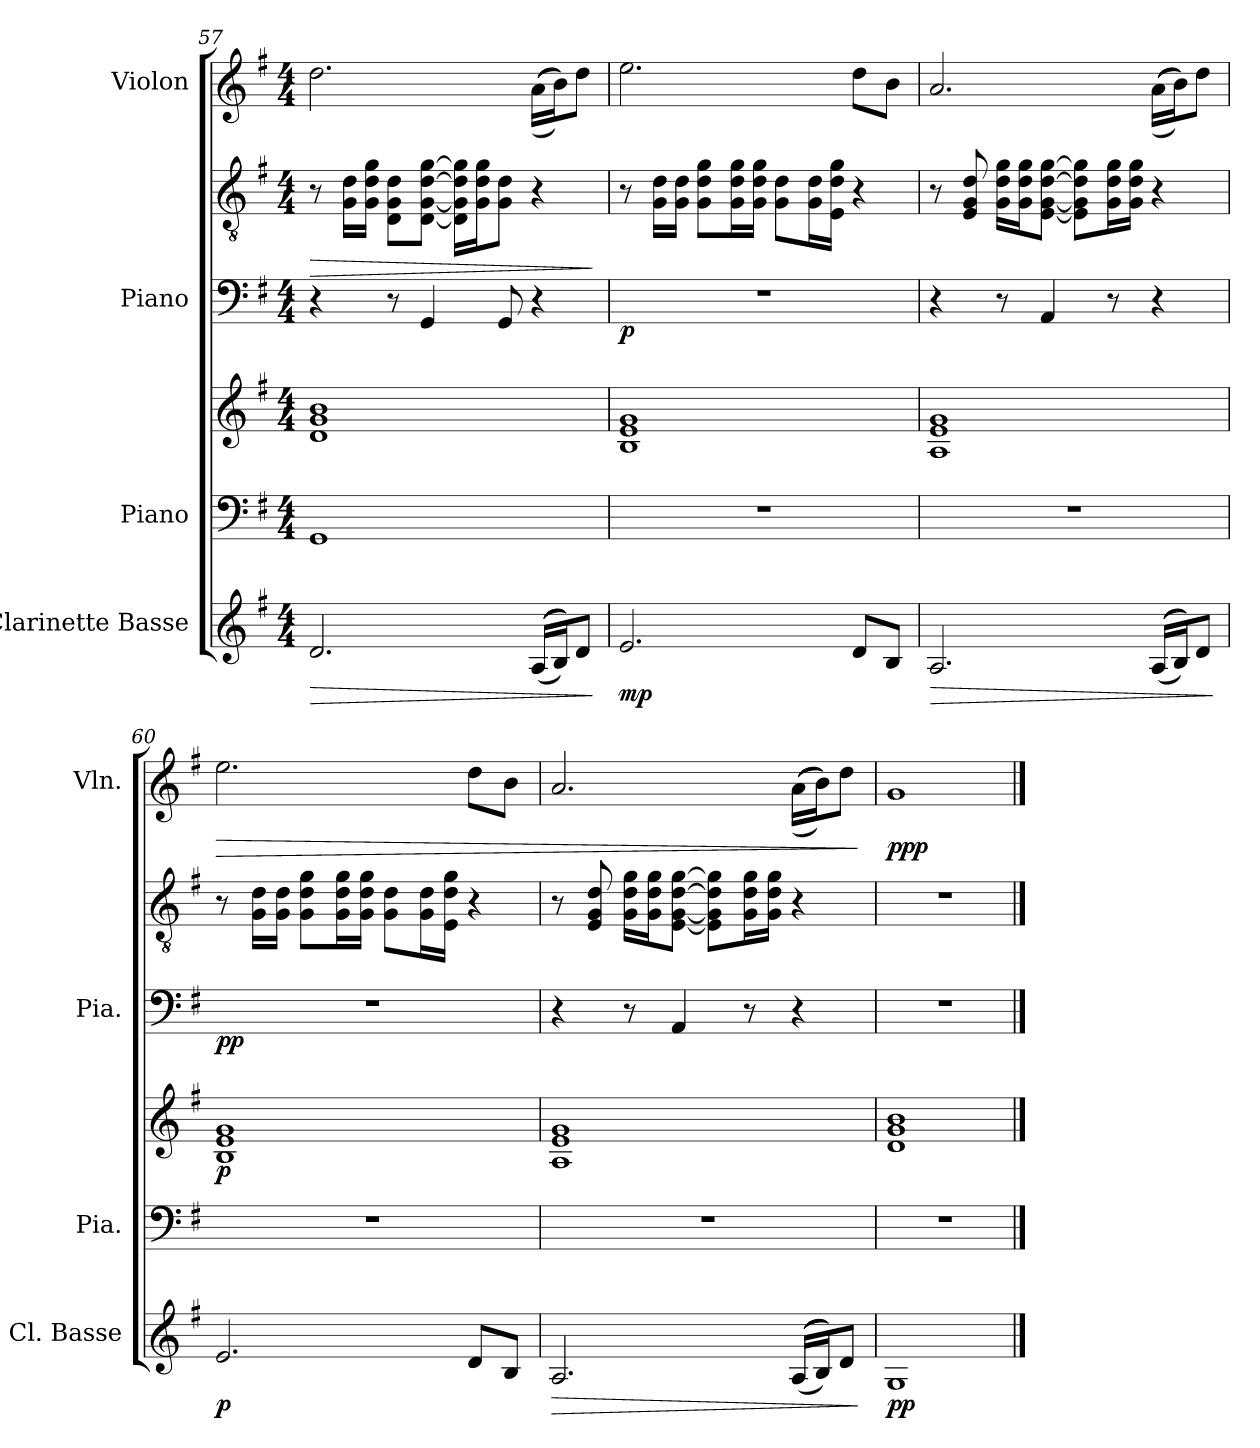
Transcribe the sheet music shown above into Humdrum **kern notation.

**kern	**dynam	**kern	**kern	**dynam	**kern	**kern	**dynam	**kern	**dynam
*part4	*part4	*part3	*part3	*part3	*part2	*part2	*part2	*part1	*part1
*staff6	*staff6	*staff5	*staff4	*staff4/5	*staff3	*staff2	*staff2/3	*staff1	*staff1
*I"Clarinette Basse	*	*I"Piano	*	*	*I"Piano	*	*	*I"Violon	*
*I'Cl. Basse	*	*I'Pia.	*	*	*I'Pia.	*	*	*I'Vln.	*
*clefG2	*	*clefF4	*clefG2	*	*clefF4	*clefGv2	*	*clefG2	*
*ITrd8c14	*	*	*	*	*	*	*	*	*
*k[f#]	*	*k[f#]	*k[f#]	*	*k[f#]	*k[f#]	*	*k[f#]	*
*M4/4	*	*M4/4	*M4/4	*	*M4/4	*M4/4	*	*M4/4	*
=57	=57	=57	=57	=57	=57	=57	=57	=57	=57
!	!LO:HP:b	!	!	!	!	!	!LO:HP:b	!	!
2.D/	>	1GG	1d 1g 1b	.	4r	8r	>	2.dd\	.
.	.	.	.	.	.	16G\ 16d\LL	.	.	.
.	.	.	.	.	.	16G\ 16d\ 16g\JJ	.	.	.
.	.	.	.	.	8r	8D\ 8G\ 8d\L	.	.	.
.	.	.	.	.	4GG/	[8D\ [8G\ [8d\ [8g\J	.	.	.
.	.	.	.	.	.	16D\] 16G\] 16d\] 16g\]LL	.	.	.
.	.	.	.	.	.	16G\ 16d\ 16g\J	.	.	.
.	.	.	.	.	8GG/	8G\ 8d\J	.	.	.
(<(<(<(<16AA/LL	.	.	.	.	4r	4r	.	(>(>(>(>16a\LL	.
16BB/J))))	.	.	.	.	.	.	.	16b\J))))	.
8D/J	.	.	.	.	.	.	.	8dd\J	.
.	]	.	.	.	.	.	]	.	.
=58	=58	=58	=58	=58	=58	=58	=58	=58	=58
!	!LO:DY:b	!	!	!	!	!	!LO:DY:b=2	!	!
2.E/	mp	1r	1B 1e 1g	.	1r	8r	p	2.ee\	.
.	.	.	.	.	.	16G\ 16d\LL	.	.	.
.	.	.	.	.	.	16G\ 16d\JJ	.	.	.
.	.	.	.	.	.	8G\ 8d\ 8g\L	.	.	.
.	.	.	.	.	.	16G\ 16d\ 16g\L	.	.	.
.	.	.	.	.	.	16G\ 16d\ 16g\JJ	.	.	.
.	.	.	.	.	.	8G\ 8d\L	.	.	.
.	.	.	.	.	.	16G\ 16d\L	.	.	.
.	.	.	.	.	.	16E\ 16d\ 16g\JJ	.	.	.
8D/L	.	.	.	.	.	4r	.	8dd\L	.
8BB/J	.	.	.	.	.	.	.	8b\J	.
!!LO:PB:g=z
=59	=59	=59	=59	=59	=59	=59	=59	=59	=59
!	!LO:HP:b	!	!	!	!	!	!	!	!
2.AA/	>	1r	1A 1e 1g	.	4r	8r	.	2.a/	.
.	.	.	.	.	.	8E/ 8G/ 8d/	.	.	.
.	.	.	.	.	8r	16G\ 16d\ 16g\LL	.	.	.
.	.	.	.	.	.	16G\ 16d\ 16g\J	.	.	.
.	.	.	.	.	4AA/	[8E\ [8G\ [8d\ [8g\J	.	.	.
.	.	.	.	.	.	8E\] 8G\] 8d\] 8g\]L	.	.	.
.	.	.	.	.	8r	16G\ 16d\ 16g\L	.	.	.
.	.	.	.	.	.	16G\ 16d\ 16g\JJ	.	.	.
(<(<(<(<16AA/LL	.	.	.	.	4r	4r	.	(>(>(>(>16a\LL	.
16BB/J))))	.	.	.	.	.	.	.	16b\J))))	.
8D/J	.	.	.	.	.	.	.	8dd\J	.
.	]	.	.	.	.	.	.	.	.
=60	=60	=60	=60	=60	=60	=60	=60	=60	=60
!	!LO:DY:b	!	!	!LO:DY:b	!	!	!LO:DY:b=2	!	!LO:HP:b
2.E/	p	1r	1B 1e 1g	p	1r	8r	pp	2.ee\	>
.	.	.	.	.	.	16G\ 16d\LL	.	.	.
.	.	.	.	.	.	16G\ 16d\JJ	.	.	.
.	.	.	.	.	.	8G\ 8d\ 8g\L	.	.	.
.	.	.	.	.	.	16G\ 16d\ 16g\L	.	.	.
.	.	.	.	.	.	16G\ 16d\ 16g\JJ	.	.	.
.	.	.	.	.	.	8G\ 8d\L	.	.	.
.	.	.	.	.	.	16G\ 16d\L	.	.	.
.	.	.	.	.	.	16E\ 16d\ 16g\JJ	.	.	.
8D/L	.	.	.	.	.	4r	.	8dd\L	.
8BB/J	.	.	.	.	.	.	.	8b\J	.
=61	=61	=61	=61	=61	=61	=61	=61	=61	=61
!	!LO:HP:b	!	!	!	!	!	!	!	!
2.AA/	>	1r	1A 1e 1g	.	4r	8r	.	2.a/	.
.	.	.	.	.	.	8E/ 8G/ 8d/	.	.	.
.	.	.	.	.	8r	16G\ 16d\ 16g\LL	.	.	.
.	.	.	.	.	.	16G\ 16d\ 16g\J	.	.	.
.	.	.	.	.	4AA/	[8E\ [8G\ [8d\ [8g\J	.	.	.
.	.	.	.	.	.	8E\] 8G\] 8d\] 8g\]L	.	.	.
.	.	.	.	.	8r	16G\ 16d\ 16g\L	.	.	.
.	.	.	.	.	.	16G\ 16d\ 16g\JJ	.	.	.
(<(<(<(<16AA/LL	.	.	.	.	4r	4r	.	(>(>(>(>16a\LL	.
16BB/J))))	.	.	.	.	.	.	.	16b\J))))	.
8D/J	.	.	.	.	.	.	.	8dd\J	.
.	]	.	.	.	.	.	.	.	]
=62	=62	=62	=62	=62	=62	=62	=62	=62	=62
!	!LO:DY:b	!	!	!	!	!	!	!	!LO:DY:b
1GG	pp	1r	1d 1g 1b	.	1r	1r	.	1g	ppp
==	==	==	==	==	==	==	==	==	==
*-	*-	*-	*-	*-	*-	*-	*-	*-	*-
